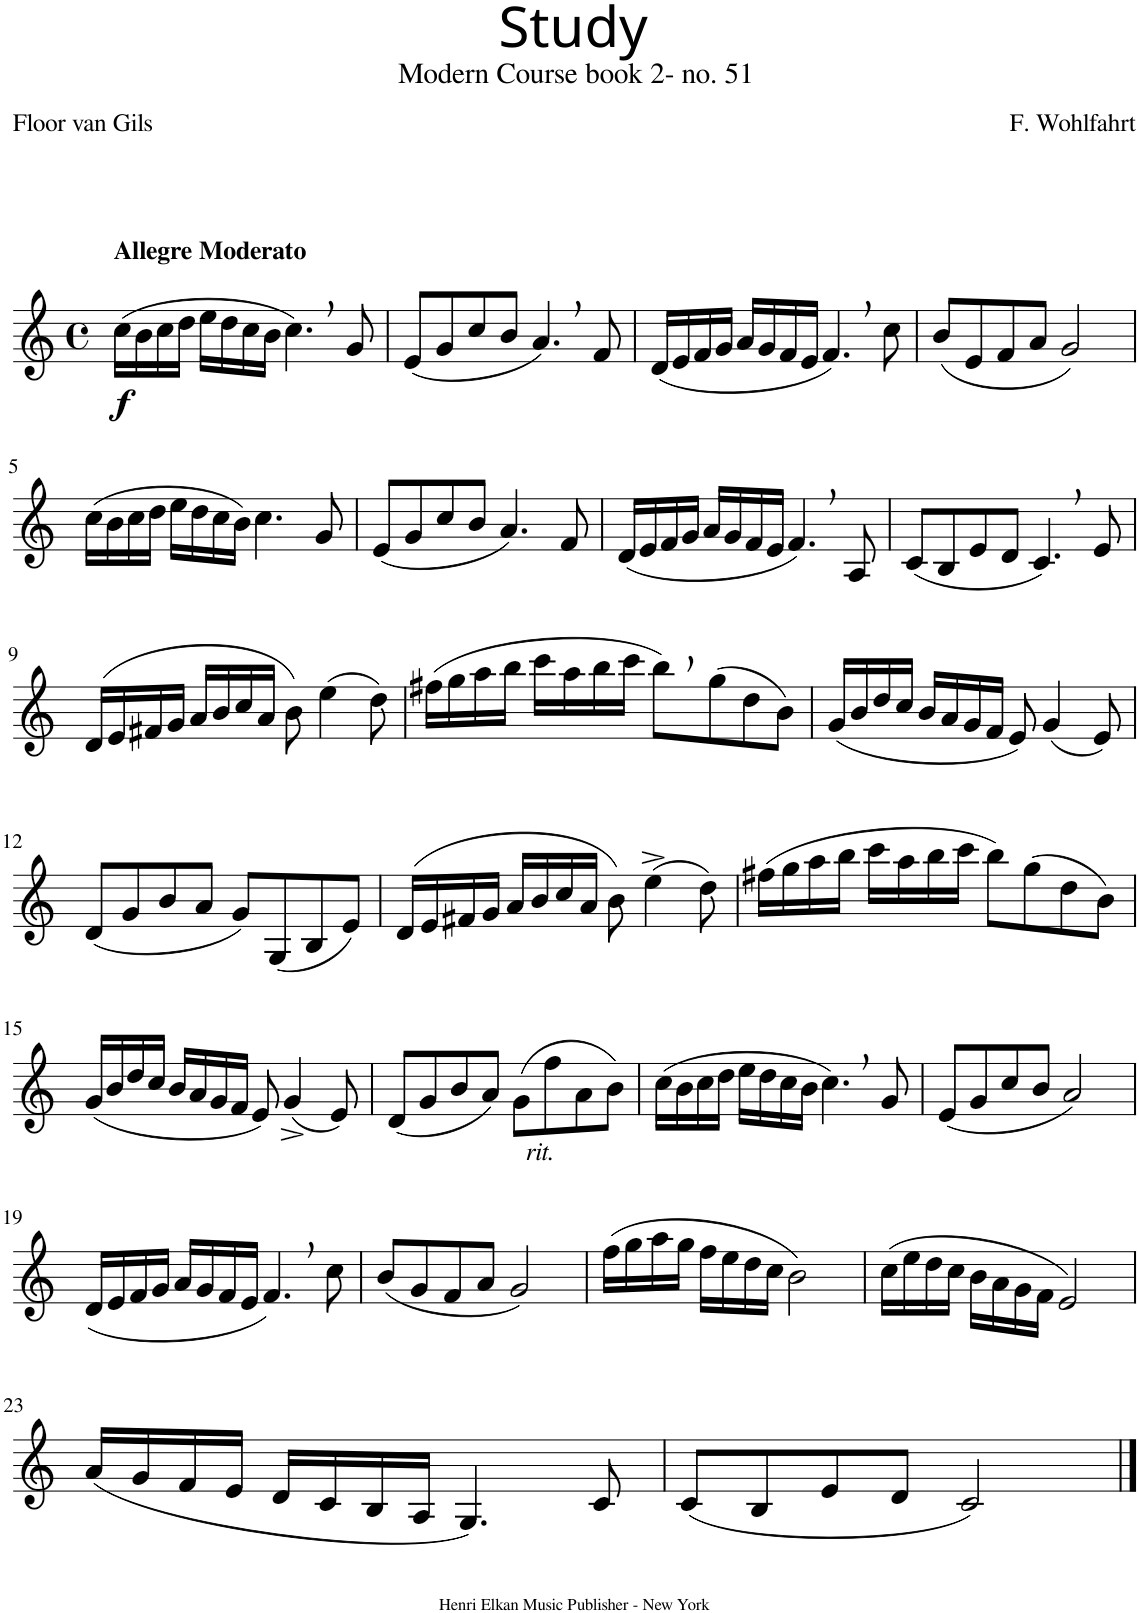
**kern	**dynam
*part1	*part1
*staff1	*staff1
*I"Bb klarinet	*
*I'Bb Kl.	*
*clefG2	*
*Trd1c2	*
*k[]	*
*M4/4	*
*met(c)	*
=1	=1
!LO:TX:a:B:t=Allegre Moderato	!
!	!LO:DY:b
(16cc\LL	f
16b\	.
16cc\	.
16dd\JJ	.
16ee\LL	.
16dd\	.
16cc\	.
16b\JJ	.
4.cc,\)	.
8g/	.
=2	=2
(8e/L	.
8g/	.
8cc/	.
8b/J	.
4.a,/)	.
8f/	.
=3	=3
(16d/LL	.
16e/	.
16f/	.
16g/JJ	.
16a/LL	.
16g/	.
16f/	.
16e/JJ	.
4.f,/)	.
8cc\	.
=4	=4
(8b/L	.
8e/	.
8f/	.
8a/J	.
2g/)	.
!!LO:LB:g=z
=5	=5
(16cc\LL	.
16b\	.
16cc\	.
16dd\JJ	.
16ee\LL	.
16dd\	.
16cc\	.
16b\JJ)	.
4.cc\	.
8g/	.
=6	=6
(8e/L	.
8g/	.
8cc/	.
8b/J	.
4.a/)	.
8f/	.
=7	=7
(16d/LL	.
16e/	.
16f/	.
16g/JJ	.
16a/LL	.
16g/	.
16f/	.
16e/JJ	.
4.f,/)	.
8A/	.
=8	=8
(8c/L	.
8B/	.
8e/	.
8d/J	.
4.c,/)	.
8e/	.
!!LO:LB:g=z
=9	=9
(16d/LL	.
16e/	.
16f#X/	.
16g/JJ	.
16a/LL	.
16b/	.
16cc/	.
16a/JJ	.
8b\)	.
(4ee\	.
8dd\)	.
=10	=10
(16ff#X\LL	.
16gg\	.
16aa\	.
16bb\JJ	.
16ccc\LL	.
16aa\	.
16bb\	.
16ccc\JJ	.
8bb,\L)	.
(8gg\	.
8dd\	.
8b\J)	.
=11	=11
(16g/LL	.
16b/	.
16dd/	.
16cc/JJ	.
16b/LL	.
16a/	.
16g/	.
16f/JJ	.
8e/)	.
(4g/	.
8e/)	.
!!LO:LB:g=z
=12	=12
(8d/L	.
8g/	.
8b/	.
8a/J	.
8g/L)	.
(8G/	.
8B/	.
8e/J)	.
=13	=13
(16d/LL	.
16e/	.
16f#X/	.
16g/JJ	.
16a/LL	.
16b/	.
16cc/	.
16a/JJ	.
8b\)	.
(4ee^\	.
8dd\)	.
=14	=14
(16ff#X\LL	.
16gg\	.
16aa\	.
16bb\JJ	.
16ccc\LL	.
16aa\	.
16bb\	.
16ccc\JJ	.
8bb\L)	.
(8gg\	.
8dd\	.
8b\J)	.
!!LO:LB:g=z
=15	=15
(16g/LL	.
16b/	.
16dd/	.
16cc/JJ	.
16b/LL	.
16a/	.
16g/	.
16f/JJ	.
8e/)	.
(4g^/	.
8e/)	.
=16	=16
!LO:TX:b:i:t=rit.	!
(8d/L	.
8g/	.
8b/	.
8a/J)	.
(8g\L	.
8ff\	.
8a\	.
8b\J)	.
=17	=17
(16cc\LL	.
16b\	.
16cc\	.
16dd\JJ	.
16ee\LL	.
16dd\	.
16cc\	.
16b\JJ	.
4.cc,\)	.
8g/	.
=18	=18
(8e/L	.
8g/	.
8cc/	.
8b/J	.
2a/)	.
!!LO:LB:g=z
=19	=19
(16d/LL	.
16e/	.
16f/	.
16g/JJ	.
16a/LL	.
16g/	.
16f/	.
16e/JJ	.
4.f,/)	.
8cc\	.
=20	=20
(8b/L	.
8g/	.
8f/	.
8a/J	.
2g/)	.
=21	=21
(16ff\LL	.
16gg\	.
16aa\	.
16gg\JJ	.
16ff\LL	.
16ee\	.
16dd\	.
16cc\JJ	.
2b\)	.
=22	=22
(16cc\LL	.
16ee\	.
16dd\	.
16cc\JJ	.
16b\LL	.
16a\	.
16g\	.
16f\JJ	.
2e/)	.
!!LO:LB:g=z
=23	=23
(16a/LL	.
16g/	.
16f/	.
16e/JJ	.
16d/LL	.
16c/	.
16B/	.
16A/JJ	.
4.G/)	.
8c/	.
=24	=24
(8c/L	.
8B/	.
8e/	.
8d/J	.
2c/)	.
==	==
*-	*-
